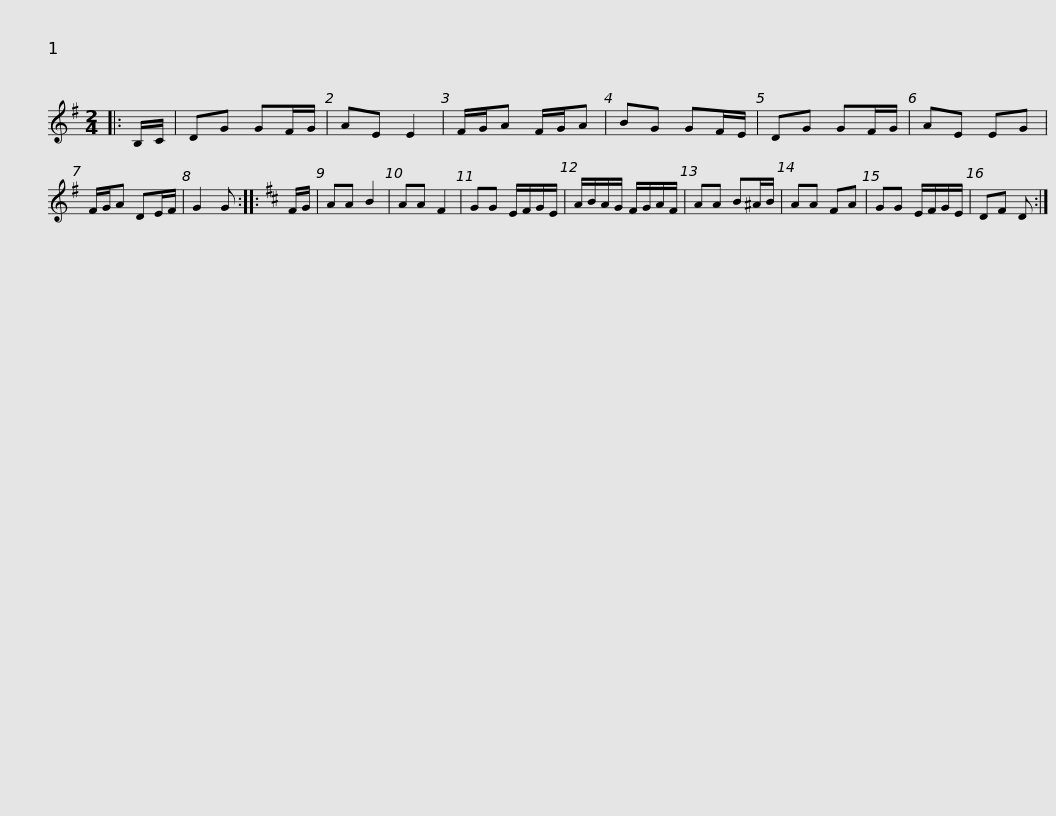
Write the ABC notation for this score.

X:1
L:1/8
M:2/4
I:linebreak $
K:G
V:1 treble
V:1
|: B,/C/ | DG GF/G/ | AE E2 | F/G/A F/G/A | BG GF/E/ | %5
 DG GF/G/ | AE EG | F/G/A DE/F/ | G2 G ::$[K:D] F/G/ | %10
 AA B2 | AA F2 | GG E/F/G/E/ | A/B/A/G/ F/G/A/F/ | AA B^A/B/ | %15
 AA FA | GG E/F/G/E/ | DF D :| %18
